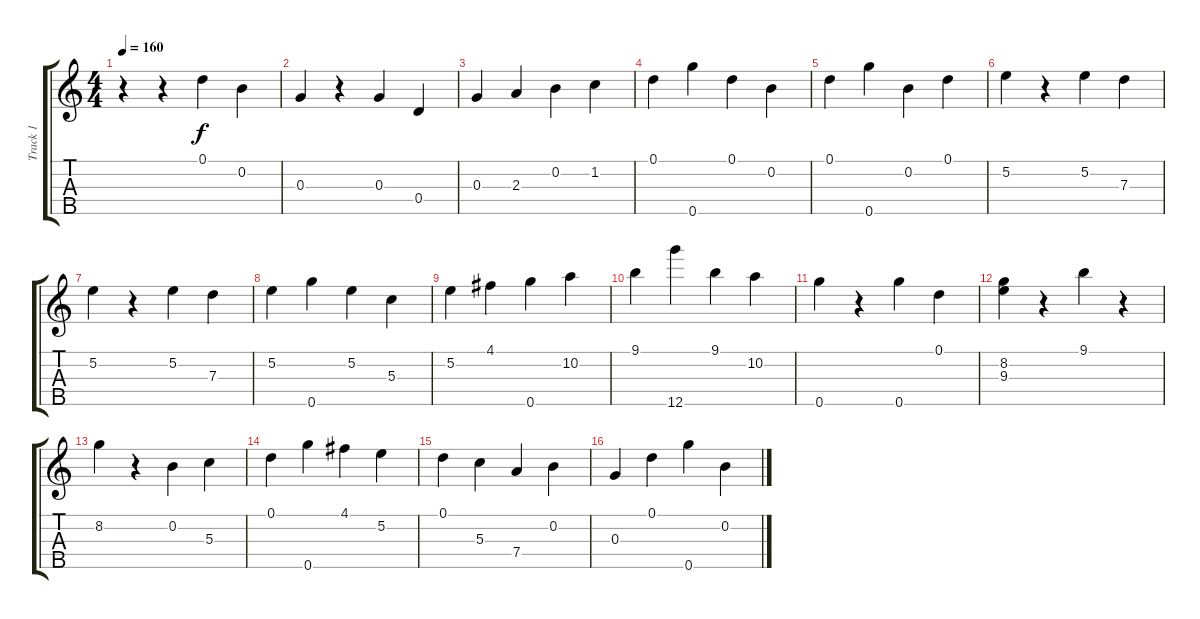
\track ("Track 1" "Track 1") {instrument acousticguitarnylon}
\staff {score tabs}
\tuning (D4 B3 G3 D3 G4) {hide}
\ts (4 4)
\tempo 160
\clef g2
\ks c
r.4{dy f instrument banjo} r.4 0.1.4 0.2.4 |
0.3.4 r.4 0.3.4 0.4.4 |
0.3.4 2.3.4 0.2.4 1.2.4 |
0.1.4 0.5.4 0.1.4 0.2.4 |
0.1.4 0.5.4 0.2.4 0.1.4 |
5.2.4 r.4 5.2.4 7.3.4 |
5.2.4 r.4 5.2.4 7.3.4 |
5.2.4 0.5.4 5.2.4 5.3.4 |
5.2.4 4.1.4 0.5.4 10.2.4 |
9.1.4 12.5.4 9.1.4 10.2.4 |
0.5.4 r.4 0.5.4 0.1.4 |
(8.2 9.3).4 r.4 9.1.4 r.4 |
8.2.4 r.4 0.2.4 5.3.4 |
0.1.4 0.5.4 4.1.4 5.2.4 |
0.1.4 5.3.4 7.4.4 0.2.4 |
0.3.4 0.1.4 0.5.4 0.2.4
